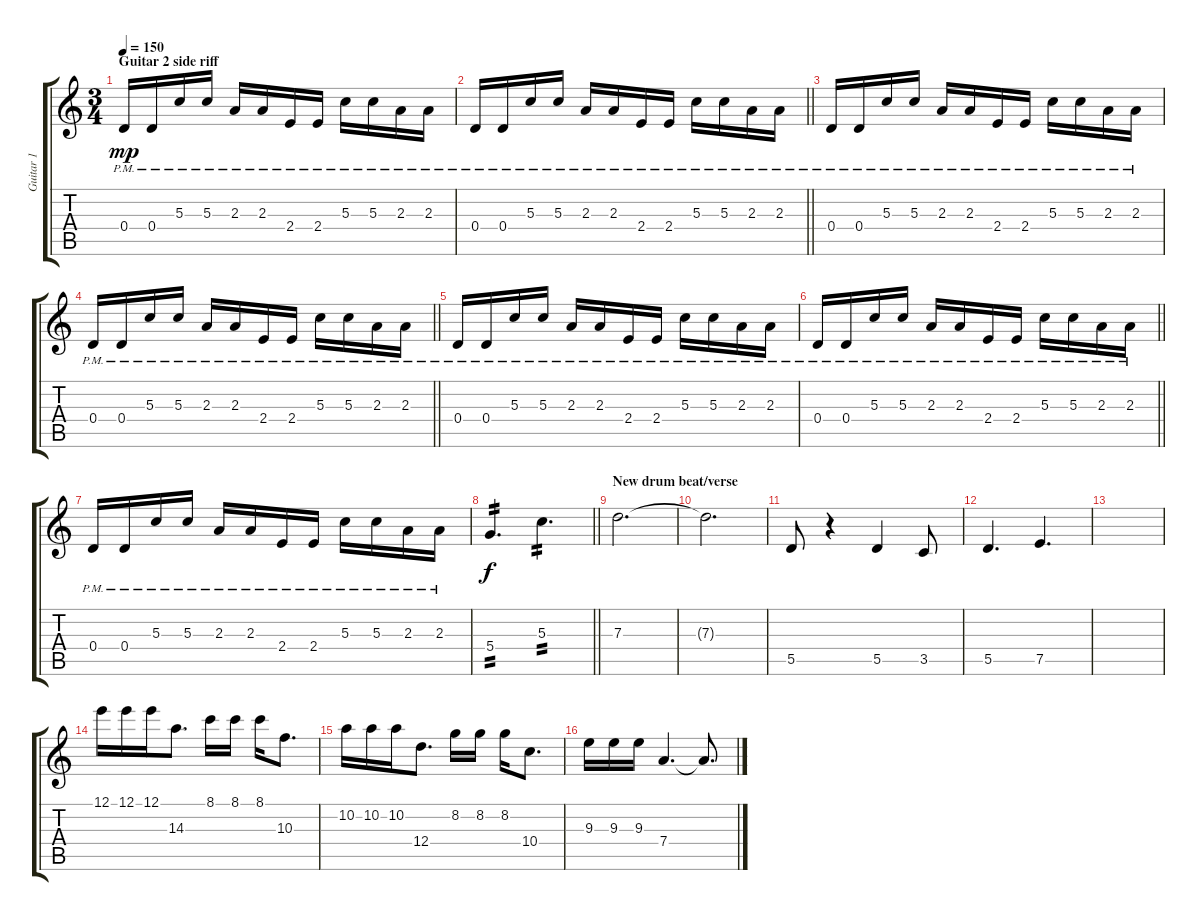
\track ("Guitar 1" "Guitar 1") {instrument distortionguitar}
\staff {score tabs}
\tuning (E4 B3 G3 D3 A2 E2) {hide}
\ts (3 4)
\section ("" "Guitar 2 side riff")
\tempo 150
\clef g2
\ks c
0.4{pm}.16{dy mp} 0.4{pm}.16 5.3{pm}.16 5.3{pm}.16 2.3{pm}.16 2.3{pm}.16 2.4{pm}.16 2.4{pm}.16 5.3{pm}.16 5.3{pm}.16 2.3{pm}.16 2.3{pm}.16 |
\barLineRight lightlight
0.4{pm}.16 0.4{pm}.16 5.3{pm}.16 5.3{pm}.16 2.3{pm}.16 2.3{pm}.16 2.4{pm}.16 2.4{pm}.16 5.3{pm}.16 5.3{pm}.16 2.3{pm}.16 2.3{pm}.16 |
0.4{pm}.16 0.4{pm}.16 5.3{pm}.16 5.3{pm}.16 2.3{pm}.16 2.3{pm}.16 2.4{pm}.16 2.4{pm}.16 5.3{pm}.16 5.3{pm}.16 2.3{pm}.16 2.3{pm}.16 |
\barLineRight lightlight
0.4{pm}.16 0.4{pm}.16 5.3{pm}.16 5.3{pm}.16 2.3{pm}.16 2.3{pm}.16 2.4{pm}.16 2.4{pm}.16 5.3{pm}.16 5.3{pm}.16 2.3{pm}.16 2.3{pm}.16 |
0.4{pm}.16 0.4{pm}.16 5.3{pm}.16 5.3{pm}.16 2.3{pm}.16 2.3{pm}.16 2.4{pm}.16 2.4{pm}.16 5.3{pm}.16 5.3{pm}.16 2.3{pm}.16 2.3{pm}.16 |
\barLineRight lightlight
0.4{pm}.16 0.4{pm}.16 5.3{pm}.16 5.3{pm}.16 2.3{pm}.16 2.3{pm}.16 2.4{pm}.16 2.4{pm}.16 5.3{pm}.16 5.3{pm}.16 2.3{pm}.16 2.3{pm}.16 |
0.4{pm}.16 0.4{pm}.16 5.3{pm}.16 5.3{pm}.16 2.3{pm}.16 2.3{pm}.16 2.4{pm}.16 2.4{pm}.16 5.3{pm}.16 5.3{pm}.16 2.3{pm}.16 2.3{pm}.16 |
\barLineRight lightlight
5.4.4{d tp 2 dy f} 5.3.4{d tp 2} |
\section ("" "New drum beat/verse")
7.3.2{d} |
7.3{t}.2{d} |
5.5.8 r.4 5.5.4 3.5.8 |
5.5.4{d} 7.5.4{d} |
|
12.1.16 12.1.16 12.1.16 14.3.8{d} 8.1.16 8.1.16 8.1.16 10.3.8{d} |
10.2.16 10.2.16 10.2.16 12.4.8{d} 8.2.16 8.2.16 8.2.16 10.4.8{d} |
9.3.16 9.3.16 9.3.16 7.4.4{d} 7.4{t}.8{d}
